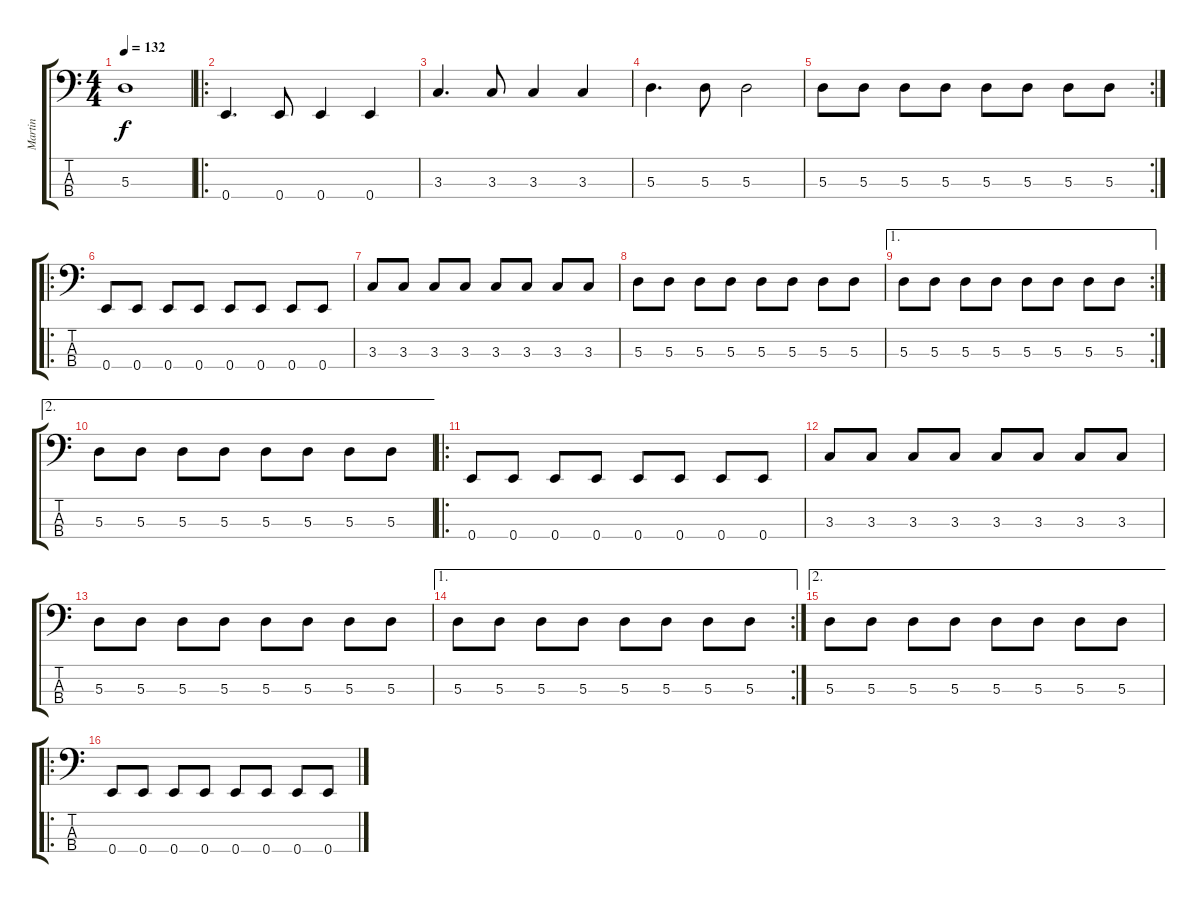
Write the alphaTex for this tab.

\track ("Martin" "Martin") {instrument electricbassfinger}
\staff {score tabs}
\tuning (G2 D2 A1 E1) {hide}
\ts (4 4)
\tempo 132
\clef f4
\ks c
5.3{t}.1{dy f} |
\ro
0.4.4{d} 0.4.8 0.4.4 0.4.4 |
3.3.4{d} 3.3.8 3.3.4 3.3.4 |
5.3.4{d} 5.3.8 5.3.2 |
\rc 2
5.3.8 5.3.8 5.3.8 5.3.8 5.3.8 5.3.8 5.3.8 5.3.8 |
\ro
0.4.8 0.4.8 0.4.8 0.4.8 0.4.8 0.4.8 0.4.8 0.4.8 |
3.3.8 3.3.8 3.3.8 3.3.8 3.3.8 3.3.8 3.3.8 3.3.8 |
5.3.8 5.3.8 5.3.8 5.3.8 5.3.8 5.3.8 5.3.8 5.3.8 |
\ae 1
\rc 2
5.3.8 5.3.8 5.3.8 5.3.8 5.3.8 5.3.8 5.3.8 5.3.8 |
\ae 2
5.3.8 5.3.8 5.3.8 5.3.8 5.3.8 5.3.8 5.3.8 5.3.8 |
\ro
0.4.8 0.4.8 0.4.8 0.4.8 0.4.8 0.4.8 0.4.8 0.4.8 |
3.3.8 3.3.8 3.3.8 3.3.8 3.3.8 3.3.8 3.3.8 3.3.8 |
5.3.8 5.3.8 5.3.8 5.3.8 5.3.8 5.3.8 5.3.8 5.3.8 |
\ae 1
\rc 2
5.3.8 5.3.8 5.3.8 5.3.8 5.3.8 5.3.8 5.3.8 5.3.8 |
\ae 2
5.3.8 5.3.8 5.3.8 5.3.8 5.3.8 5.3.8 5.3.8 5.3.8 |
\ro
0.4.8 0.4.8 0.4.8 0.4.8 0.4.8 0.4.8 0.4.8 0.4.8
